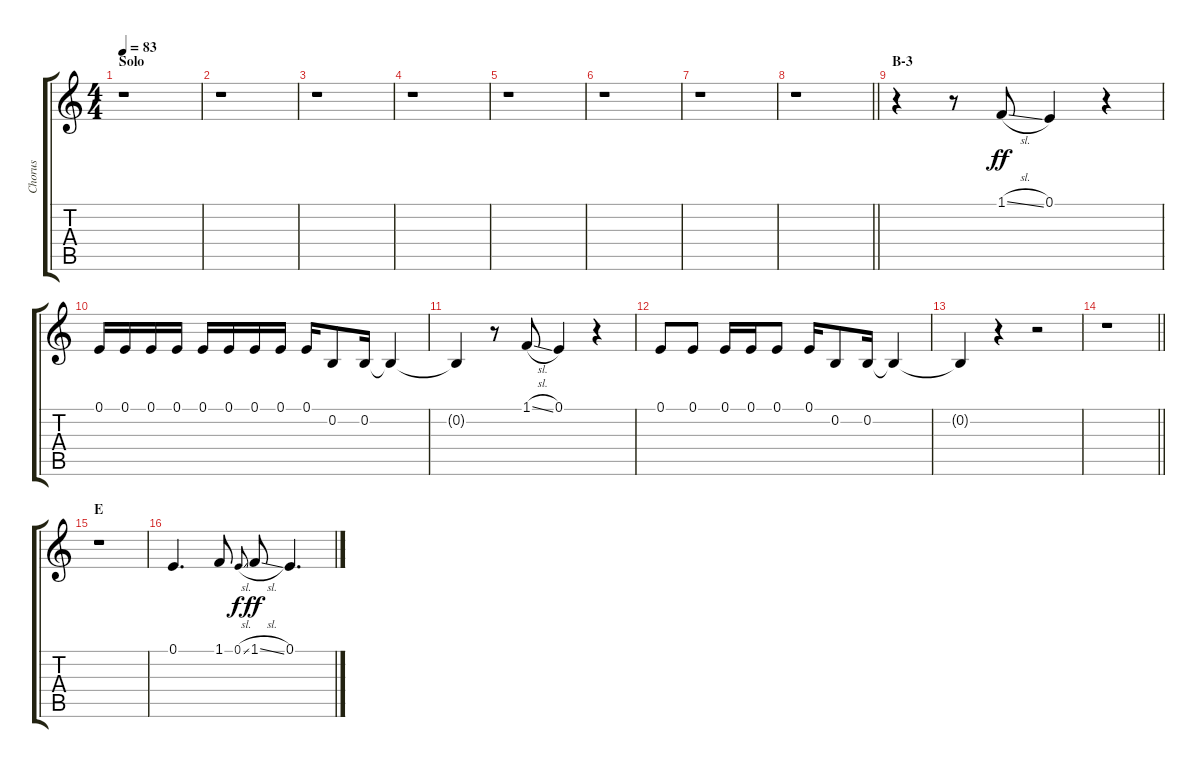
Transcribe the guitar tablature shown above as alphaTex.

\track ("Chorus" "Chorus") {instrument voiceoohs}
\staff {score tabs}
\tuning (E4 B3 G3 D3 A2 E2) {hide}
\ts (4 4)
\section ("" "Solo")
\tempo 83
\clef g2
\ks c
r.1{dy ff} |
r.1 |
r.1 |
r.1 |
r.1 |
r.1 |
r.1 |
\barLineRight lightlight
r.1 |
\section ("" "B-3")
r.4 r.8 1.1{sl}.8 0.1.4 r.4 |
0.1.16 0.1.16 0.1.16 0.1.16 0.1.16 0.1.16 0.1.16 0.1.16 0.1.16 0.2.8 0.2.16 0.2{t}.4 |
0.2{t}.4 r.8 1.1{sl}.8 0.1.4 r.4 |
0.1.8 0.1.8 0.1.16 0.1.16 0.1.8 0.1.16 0.2.8 0.2.16 0.2{t}.4 |
0.2{t}.4 r.4 r.2 |
\barLineRight lightlight
r.1 |
\section ("" "E")
r.1 |
0.1.4{d} 1.1.8 0.1{sl}.8{gr onbeat dy f} 1.1{sl}.8{dy ff} 0.1.4{d}
